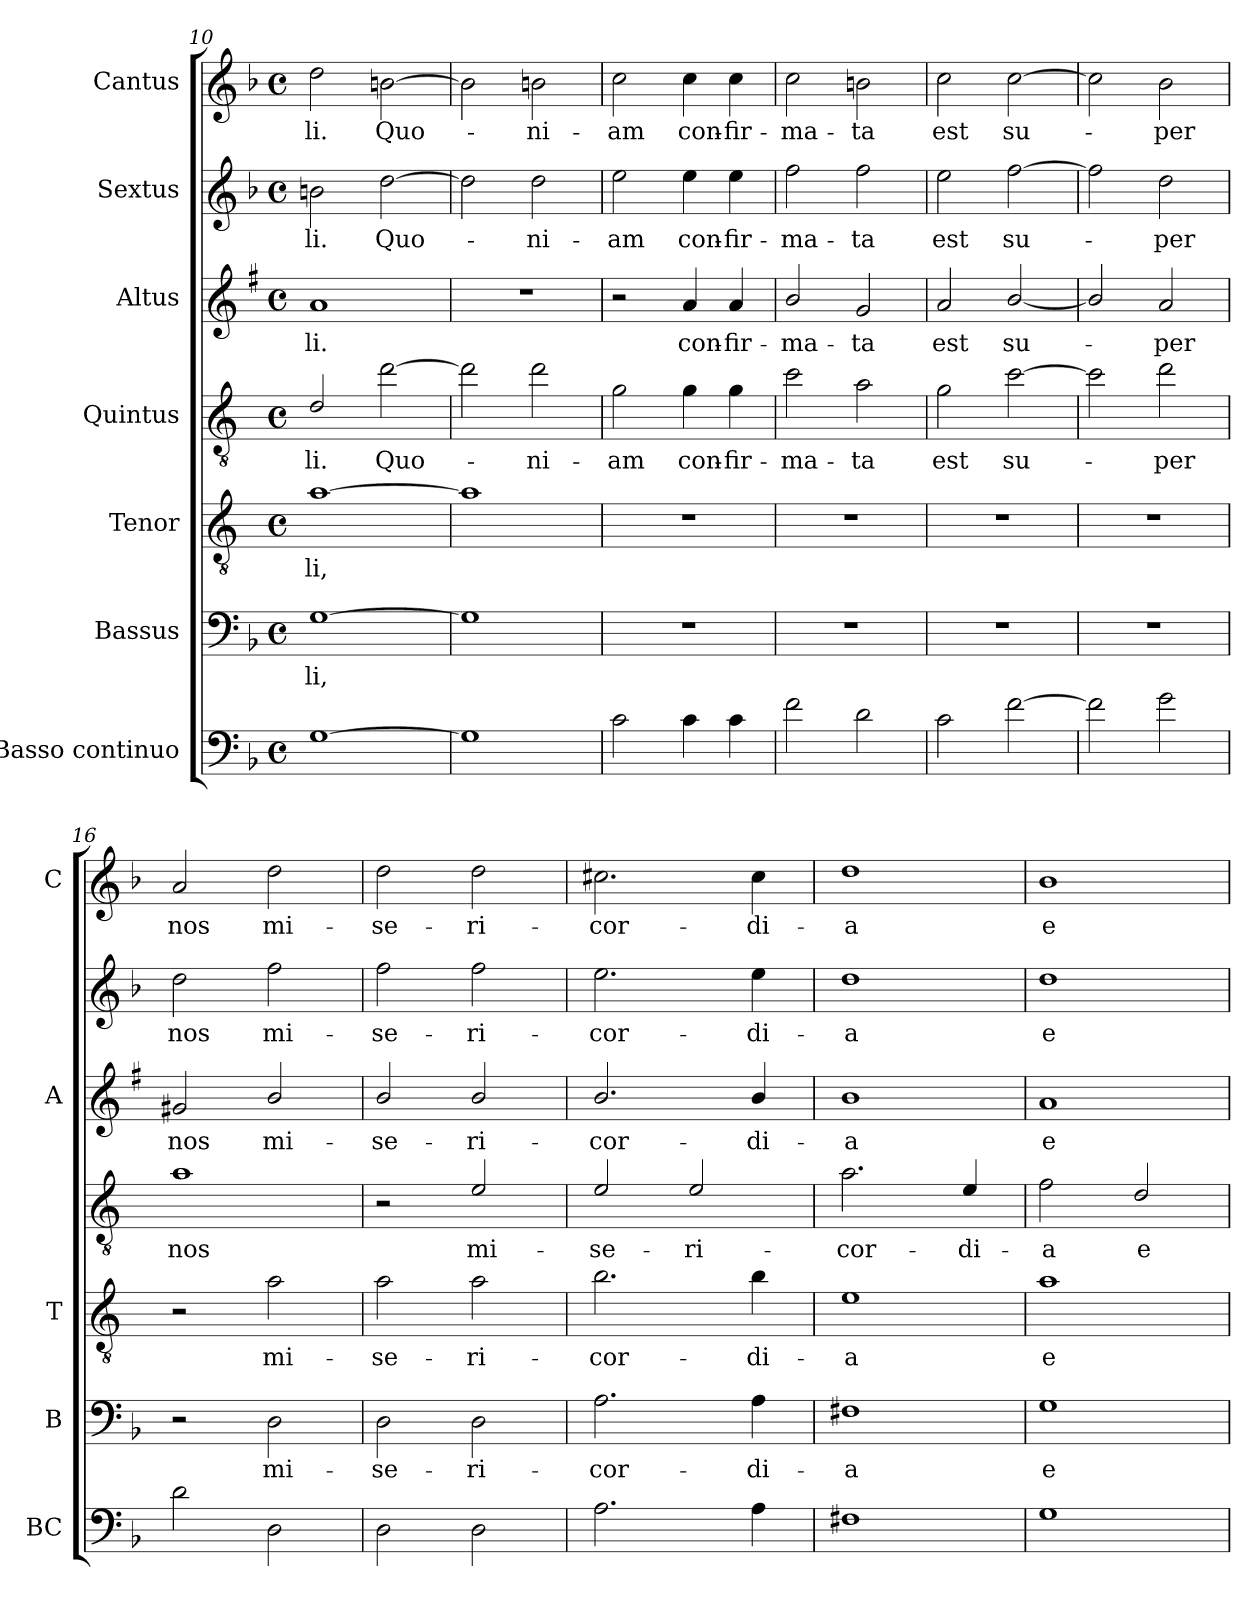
**kern	**kern	**text	**kern	**text	**kern	**text	**kern	**text	**kern	**text	**kern	**text
*part7	*part6	*part6	*part5	*part5	*part4	*part4	*part3	*part3	*part2	*part2	*part1	*part1
*staff7	*staff6	*staff6	*staff5	*staff5	*staff4	*staff4	*staff3	*staff3	*staff2	*staff2	*staff1	*staff1
*I"Basso continuo	*I"Bassus	*	*I"Tenor	*	*I"Quintus	*	*I"Altus	*	*I"Sextus	*	*I"Cantus	*
*I'BC	*I'B	*	*I'T	*	*	*	*I'A	*	*	*	*I'C	*
*clefF4	*clefF4	*	*clefGv2	*	*clefGv2	*	*clefG2	*	*clefG2	*	*clefG2	*
*	*	*	*ITrd4c7	*	*ITrd4c7	*	*ITrd1c2	*	*	*	*	*
*k[b-]	*k[b-]	*	*k[b-]	*	*k[b-]	*	*k[b-]	*	*k[b-]	*	*k[b-]	*
*F:	*F:	*	*F:	*	*F:	*	*F:	*	*F:	*	*F:	*
*M4/4	*M4/4	*	*M4/4	*	*M4/4	*	*M4/4	*	*M4/4	*	*M4/4	*
*met(c)	*met(c)	*	*met(c)	*	*met(c)	*	*met(c)	*	*met(c)	*	*met(c)	*
=10	=10	=10	=10	=10	=10	=10	=10	=10	=10	=10	=10	=10
!	!	!LO:LY:b	!	!LO:LY:b	!	!LO:LY:b	!	!LO:LY:b	!	!LO:LY:b	!	!LO:LY:b
[1G	[1G	-li,	[1d	-li,	2G/	-li.	1g	-li.	2bn\	-li.	2dd\	-li.
!	!	!	!	!	!	!LO:LY:b	!	!	!	!LO:LY:b	!	!LO:LY:b
.	.	.	.	.	[2g\	Quo-	.	.	[2dd\	Quo-	[2bn\	Quo-
=11	=11	=11	=11	=11	=11	=11	=11	=11	=11	=11	=11	=11
1G]	1G]	.	1d]	.	2g\]	.	1r	.	2dd\]	.	2b\]	.
!	!	!	!	!	!	!LO:LY:b	!	!	!	!LO:LY:b	!	!LO:LY:b
.	.	.	.	.	2g\	-ni-	.	.	2dd\	-ni-	2bn\	-ni-
=12	=12	=12	=12	=12	=12	=12	=12	=12	=12	=12	=12	=12
!	!	!	!	!	!	!LO:LY:b	!	!	!	!LO:LY:b	!	!LO:LY:b
2c\	1r	.	1r	.	2c\	-am	2r	.	2ee\	-am	2cc\	-am
!	!	!	!	!	!	!LO:LY:b	!	!LO:LY:b	!	!LO:LY:b	!	!LO:LY:b
4c\	.	.	.	.	4c\	con-	4g/	con-	4ee\	con-	4cc\	con-
!	!	!	!	!	!	!LO:LY:b	!	!LO:LY:b	!	!LO:LY:b	!	!LO:LY:b
4c\	.	.	.	.	4c\	-fir-	4g/	-fir-	4ee\	-fir-	4cc\	-fir-
=13	=13	=13	=13	=13	=13	=13	=13	=13	=13	=13	=13	=13
!	!	!	!	!	!	!LO:LY:b	!	!LO:LY:b	!	!LO:LY:b	!	!LO:LY:b
2f\	1r	.	1r	.	2f\	-ma-	2a/	-ma-	2ff\	-ma-	2cc\	-ma-
!	!	!	!	!	!	!LO:LY:b	!	!LO:LY:b	!	!LO:LY:b	!	!LO:LY:b
2d\	.	.	.	.	2d\	-ta	2f/	-ta	2ff\	-ta	2bn\	-ta
!!LO:PB:g=z
=14	=14	=14	=14	=14	=14	=14	=14	=14	=14	=14	=14	=14
!	!	!	!	!	!	!LO:LY:b	!	!LO:LY:b	!	!LO:LY:b	!	!LO:LY:b
2c\	1r	.	1r	.	2c\	est	2g/	est	2ee\	est	2cc\	est
!	!	!	!	!	!	!LO:LY:b	!	!LO:LY:b	!	!LO:LY:b	!	!LO:LY:b
[2f\	.	.	.	.	[2f\	su-	[2a/	su-	[2ff\	su-	[2cc\	su-
=15	=15	=15	=15	=15	=15	=15	=15	=15	=15	=15	=15	=15
2f\]	1r	.	1r	.	2f\]	.	2a/]	.	2ff\]	.	2cc\]	.
!	!	!	!	!	!	!LO:LY:b	!	!LO:LY:b	!	!LO:LY:b	!	!LO:LY:b
2g\	.	.	.	.	2g\	-per	2g/	-per	2dd\	-per	2b-\	-per
=16	=16	=16	=16	=16	=16	=16	=16	=16	=16	=16	=16	=16
!	!	!	!	!	!	!LO:LY:b	!	!LO:LY:b	!	!LO:LY:b	!	!LO:LY:b
2d\	2r	.	2r	.	1d	nos	2f#X/	nos	2dd\	nos	2a/	nos
!	!	!LO:LY:b	!	!LO:LY:b	!	!	!	!LO:LY:b	!	!LO:LY:b	!	!LO:LY:b
2D\	2D\	mi-	2d\	mi-	.	.	2a/	mi-	2ff\	mi-	2dd\	mi-
=17	=17	=17	=17	=17	=17	=17	=17	=17	=17	=17	=17	=17
!	!	!LO:LY:b	!	!LO:LY:b	!	!	!	!LO:LY:b	!	!LO:LY:b	!	!LO:LY:b
2D\	2D\	-se-	2d\	-se-	2r	.	2a/	-se-	2ff\	-se-	2dd\	-se-
!	!	!LO:LY:b	!	!LO:LY:b	!	!LO:LY:b	!	!LO:LY:b	!	!LO:LY:b	!	!LO:LY:b
2D\	2D\	-ri-	2d\	-ri-	2A/	mi-	2a/	-ri-	2ff\	-ri-	2dd\	-ri-
=18	=18	=18	=18	=18	=18	=18	=18	=18	=18	=18	=18	=18
!	!	!LO:LY:b	!	!LO:LY:b	!	!LO:LY:b	!	!LO:LY:b	!	!LO:LY:b	!	!LO:LY:b
2.A\	2.A\	-cor-	2.e\	-cor-	2A/	-se-	2.a/	-cor-	2.ee\	-cor-	2.cc#X\	-cor-
!	!	!	!	!	!	!LO:LY:b	!	!	!	!	!	!
.	.	.	.	.	2A/	-ri-	.	.	.	.	.	.
!	!	!LO:LY:b	!	!LO:LY:b	!	!	!	!LO:LY:b	!	!LO:LY:b	!	!LO:LY:b
4A\	4A\	-di-	4e\	-di-	.	.	4a/	-di-	4ee\	-di-	4cc#\	-di-
=19	=19	=19	=19	=19	=19	=19	=19	=19	=19	=19	=19	=19
!	!	!LO:LY:b	!	!LO:LY:b	!	!LO:LY:b	!	!LO:LY:b	!	!LO:LY:b	!	!LO:LY:b
1F#X	1F#X	-a	1A	-a	2.d\	-cor-	1a	-a	1dd	-a	1dd	-a
!	!	!	!	!	!	!LO:LY:b	!	!	!	!	!	!
.	.	.	.	.	4A/	-di-	.	.	.	.	.	.
=20	=20	=20	=20	=20	=20	=20	=20	=20	=20	=20	=20	=20
!	!	!LO:LY:b	!	!LO:LY:b	!	!LO:LY:b	!	!LO:LY:b	!	!LO:LY:b	!	!LO:LY:b
1G	1G	e-	1d	e-	2B-\	-a	1g	e-	1dd	e-	1b-	e-
!	!	!	!	!	!	!LO:LY:b	!	!	!	!	!	!
.	.	.	.	.	2G/	e-	.	.	.	.	.	.
=	=	=	=	=	=	=	=	=	=	=	=	=
*-	*-	*-	*-	*-	*-	*-	*-	*-	*-	*-	*-	*-
